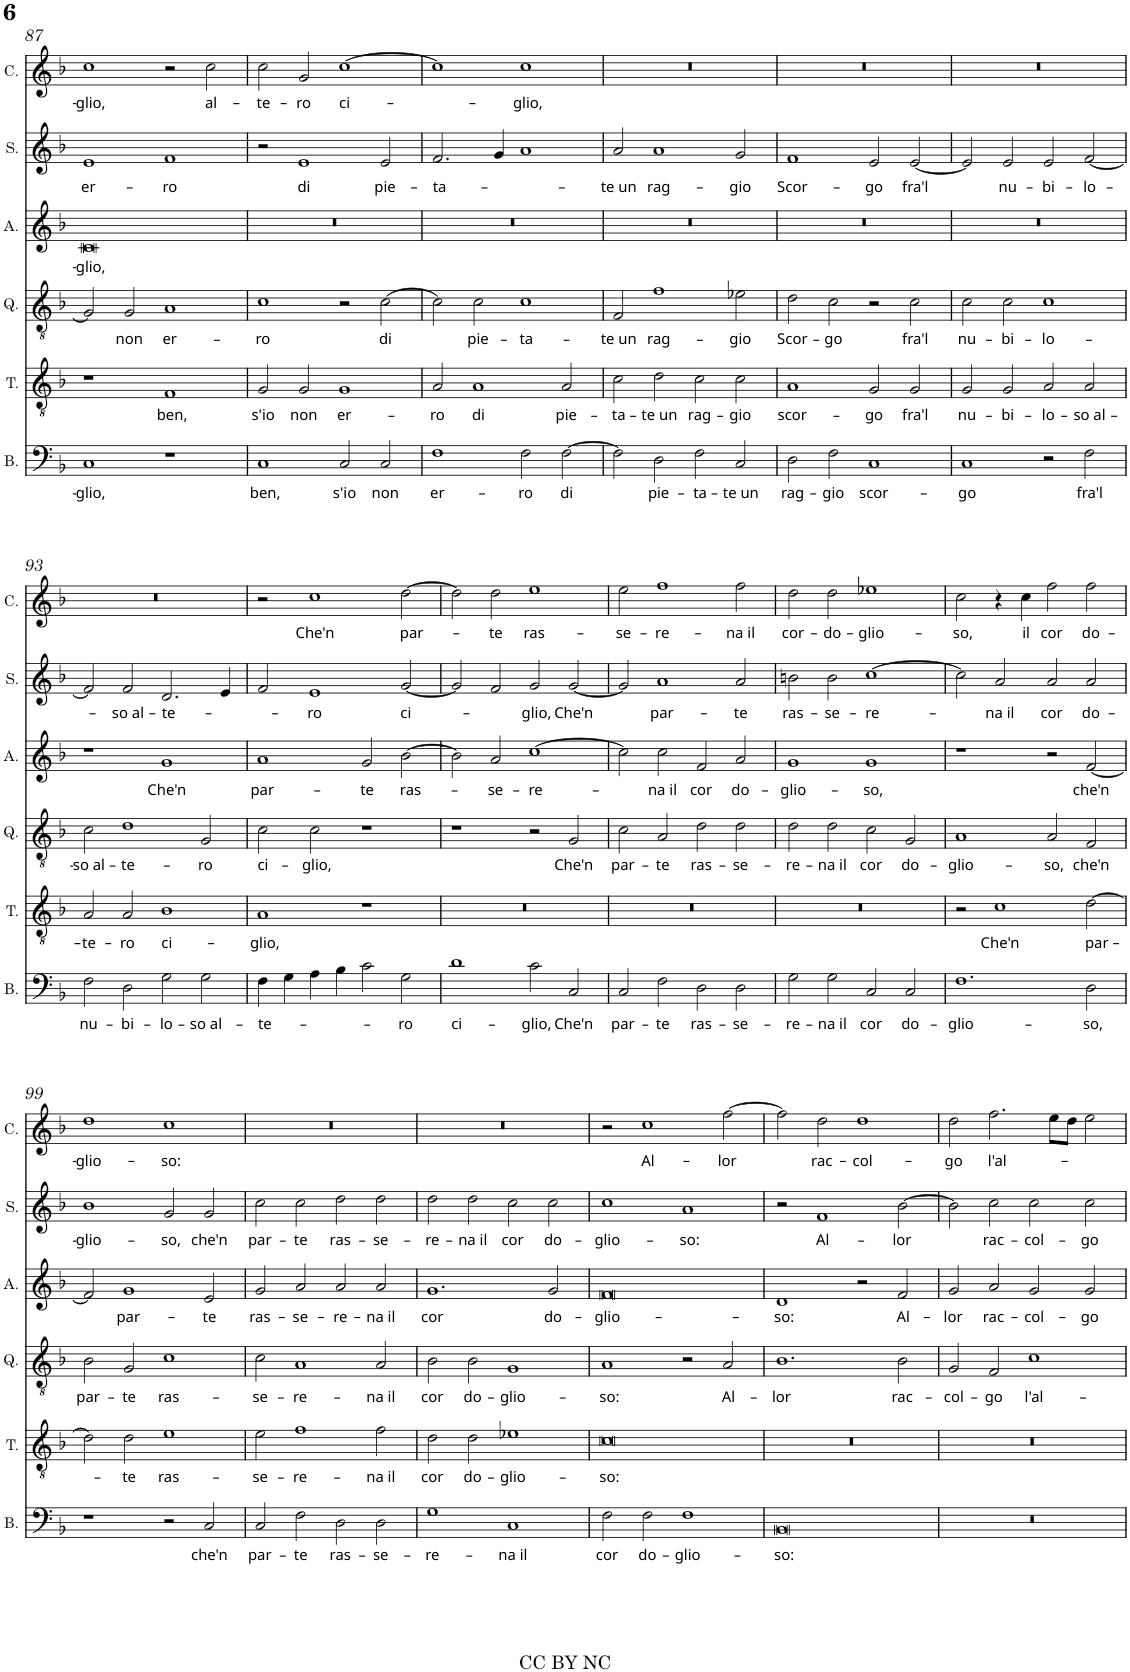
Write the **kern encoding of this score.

**kern	**text	**kern	**text	**kern	**text	**kern	**text	**kern	**text	**kern	**text
*part6	*part6	*part5	*part5	*part4	*part4	*part3	*part3	*part2	*part2	*part1	*part1
*staff6	*staff6	*staff5	*staff5	*staff4	*staff4	*staff3	*staff3	*staff2	*staff2	*staff1	*staff1
*I"Bassus	*	*I"Tenor	*	*I"Quintus	*	*I"Altus	*	*I"Sesta	*	*I"Cantus	*
*I'B.	*	*I'T.	*	*I'Q.	*	*I'A.	*	*I'S.	*	*I'C.	*
!!LO:PB:g=z
*clefF4	*	*clefGv2	*	*clefGv2	*	*clefG2	*	*clefG2	*	*clefG2	*
*k[b-]	*	*k[b-]	*	*k[b-]	*	*k[b-]	*	*k[b-]	*	*k[b-]	*
*M4/2	*	*M4/2	*	*M4/2	*	*M4/2	*	*M4/2	*	*M4/2	*
=87	=87	=87	=87	=87	=87	=87	=87	=87	=87	=87	=87
!	!LO:LY:b	!	!	!	!	!	!LO:LY:b	!	!LO:LY:b	!	!LO:LY:b
1C	-glio,	1r	.	2G/]	.	0c	-glio,	1e	er-	1cc	-glio,
!	!	!	!	!	!LO:LY:b	!	!	!	!	!	!
.	.	.	.	2G/	non	.	.	.	.	.	.
!	!	!	!LO:LY:b	!	!LO:LY:b	!	!	!	!LO:LY:b	!	!
1r	.	1F	ben,	1A	er-	.	.	1f	-ro	2r	.
!	!	!	!	!	!	!	!	!	!	!	!LO:LY:b
.	.	.	.	.	.	.	.	.	.	2cc\	al-
=88	=88	=88	=88	=88	=88	=88	=88	=88	=88	=88	=88
!	!LO:LY:b	!	!LO:LY:b	!	!LO:LY:b	!	!	!	!	!	!LO:LY:b
1C	ben,	2G/	s'io	1c	-ro	0r	.	2r	.	2cc\	-te-
!	!	!	!LO:LY:b	!	!	!	!	!	!LO:LY:b	!	!LO:LY:b
.	.	2G/	non	.	.	.	.	1e	di	2g/	-ro
!	!LO:LY:b	!	!LO:LY:b	!	!	!	!	!	!	!	!LO:LY:b
2C/	s'io	1G	er-	2r	.	.	.	.	.	[>1cc	ci-
!	!LO:LY:b	!	!	!	!LO:LY:b	!	!	!	!LO:LY:b	!	!
2C/	non	.	.	[>2c\	di	.	.	2e/	pie-	.	.
=89	=89	=89	=89	=89	=89	=89	=89	=89	=89	=89	=89
!	!LO:LY:b	!	!LO:LY:b	!	!	!	!	!	!LO:LY:b	!	!
1F	er-	2A/	-ro	2c\]	.	0r	.	2.f/	-ta-	1cc]	.
!	!	!	!LO:LY:b	!	!LO:LY:b	!	!	!	!	!	!
.	.	1A	di	2c\	pie-	.	.	.	.	.	.
.	.	.	.	.	.	.	.	4g/	.	.	.
!	!LO:LY:b	!	!	!	!LO:LY:b	!	!	!	!	!	!LO:LY:b
2F\	-ro	.	.	1c	-ta-	.	.	1a	.	1cc	-glio,
!	!LO:LY:b	!	!LO:LY:b	!	!	!	!	!	!	!	!
[>2F\	di	2A/	pie-	.	.	.	.	.	.	.	.
=90	=90	=90	=90	=90	=90	=90	=90	=90	=90	=90	=90
!	!	!	!LO:LY:b	!	!LO:LY:b	!	!	!	!LO:LY:b	!	!
2F\]	.	2c\	-ta-	2F/	-te un	0r	.	2a/	-te un	0r	.
!	!LO:LY:b	!	!LO:LY:b	!	!LO:LY:b	!	!	!	!LO:LY:b	!	!
2D\	pie-	2d\	-te un	1f	rag-	.	.	1a	rag-	.	.
!	!LO:LY:b	!	!LO:LY:b	!	!	!	!	!	!	!	!
2F\	-ta-	2c\	rag-	.	.	.	.	.	.	.	.
!	!LO:LY:b	!	!LO:LY:b	!	!LO:LY:b	!	!	!	!LO:LY:b	!	!
2C/	-te un	2c\	-gio	2e-X\	-gio	.	.	2g/	-gio	.	.
=91	=91	=91	=91	=91	=91	=91	=91	=91	=91	=91	=91
!	!LO:LY:b	!	!LO:LY:b	!	!LO:LY:b	!	!	!	!LO:LY:b	!	!
2D\	rag-	1A	scor-	2d\	Scor-	0r	.	1f	Scor-	0r	.
!	!LO:LY:b	!	!	!	!LO:LY:b	!	!	!	!	!	!
2F\	-gio	.	.	2c\	-go	.	.	.	.	.	.
!	!LO:LY:b	!	!LO:LY:b	!	!	!	!	!	!LO:LY:b	!	!
1C	scor-	2G/	-go	2r	.	.	.	2e/	-go	.	.
!	!	!	!LO:LY:b	!	!LO:LY:b	!	!	!	!LO:LY:b	!	!
.	.	2G/	fra'l	2c\	fra'l	.	.	[<2e/	fra'l	.	.
=92	=92	=92	=92	=92	=92	=92	=92	=92	=92	=92	=92
!	!LO:LY:b	!	!LO:LY:b	!	!LO:LY:b	!	!	!	!	!	!
1C	-go	2G/	nu-	2c\	nu-	0r	.	2e/]	.	0r	.
!	!	!	!LO:LY:b	!	!LO:LY:b	!	!	!	!LO:LY:b	!	!
.	.	2G/	-bi-	2c\	-bi-	.	.	2e/	nu-	.	.
!	!	!	!LO:LY:b	!	!LO:LY:b	!	!	!	!LO:LY:b	!	!
2r	.	2A/	-lo-	1c	-lo-	.	.	2e/	-bi-	.	.
!	!LO:LY:b	!	!LO:LY:b	!	!	!	!	!	!LO:LY:b	!	!
2F\	fra'l	2A/	-so al-	.	.	.	.	[<2f/	-lo-	.	.
!!LO:LB:g=z
=93	=93	=93	=93	=93	=93	=93	=93	=93	=93	=93	=93
!	!LO:LY:b	!	!LO:LY:b	!	!LO:LY:b	!	!	!	!	!	!
2F\	nu-	2A/	-te-	2c\	-so al-	1r	.	2f/]	.	0r	.
!	!LO:LY:b	!	!LO:LY:b	!	!LO:LY:b	!	!	!	!LO:LY:b	!	!
2D\	-bi-	2A/	-ro	1d	-te-	.	.	2f/	-so al-	.	.
!	!LO:LY:b	!	!LO:LY:b	!	!	!	!LO:LY:b	!	!LO:LY:b	!	!
2G\	-lo-	1B-	ci-	.	.	1g	Che'n	2.d/	-te-	.	.
!	!LO:LY:b	!	!	!	!LO:LY:b	!	!	!	!	!	!
2G\	-so al-	.	.	2G/	-ro	.	.	.	.	.	.
.	.	.	.	.	.	.	.	4e/	.	.	.
=94	=94	=94	=94	=94	=94	=94	=94	=94	=94	=94	=94
!	!LO:LY:b	!	!LO:LY:b	!	!LO:LY:b	!	!LO:LY:b	!	!	!	!
4F\	-te-	1A	-glio,	2c\	ci-	1a	par-	2f/	.	2r	.
4G\	.	.	.	.	.	.	.	.	.	.	.
!	!	!	!	!	!LO:LY:b	!	!	!	!LO:LY:b	!	!LO:LY:b
4A\	.	.	.	2c\	-glio,	.	.	1e	-ro	1cc	Che'n
4B-\	.	.	.	.	.	.	.	.	.	.	.
!	!	!	!	!	!	!	!LO:LY:b	!	!	!	!
2c\	.	1r	.	1r	.	2g/	-te	.	.	.	.
!	!LO:LY:b	!	!	!	!	!	!LO:LY:b	!	!LO:LY:b	!	!LO:LY:b
2G\	-ro	.	.	.	.	[>2b-\	ras-	[<2g/	ci-	[>2dd\	par-
=95	=95	=95	=95	=95	=95	=95	=95	=95	=95	=95	=95
!	!LO:LY:b	!	!	!	!	!	!	!	!	!	!
1d	ci-	0r	.	1r	.	2b-\]	.	2g/]	.	2dd\]	.
!	!	!	!	!	!	!	!LO:LY:b	!	!	!	!LO:LY:b
.	.	.	.	.	.	2a/	-se-	2f/	.	2dd\	-te
!	!LO:LY:b	!	!	!	!	!	!LO:LY:b	!	!LO:LY:b	!	!LO:LY:b
2c\	-glio,	.	.	2r	.	[>1cc	-re-	2g/	-glio,	1ee	ras-
!	!LO:LY:b	!	!	!	!LO:LY:b	!	!	!	!LO:LY:b	!	!
2C/	Che'n	.	.	2G/	Che'n	.	.	[<2g/	Che'n	.	.
=96	=96	=96	=96	=96	=96	=96	=96	=96	=96	=96	=96
!	!LO:LY:b	!	!	!	!LO:LY:b	!	!	!	!	!	!LO:LY:b
2C/	par-	0r	.	2c\	par-	2cc\]	.	2g/]	.	2ee\	-se-
!	!LO:LY:b	!	!	!	!LO:LY:b	!	!LO:LY:b	!	!LO:LY:b	!	!LO:LY:b
2F\	-te	.	.	2A/	-te	2cc\	-na il	1a	par-	1ff	-re-
!	!LO:LY:b	!	!	!	!LO:LY:b	!	!LO:LY:b	!	!	!	!
2D\	ras-	.	.	2d\	ras-	2f/	cor	.	.	.	.
!	!LO:LY:b	!	!	!	!LO:LY:b	!	!LO:LY:b	!	!LO:LY:b	!	!LO:LY:b
2D\	-se-	.	.	2d\	-se-	2a/	do-	2a/	-te	2ff\	-na il
=97	=97	=97	=97	=97	=97	=97	=97	=97	=97	=97	=97
!	!LO:LY:b	!	!	!	!LO:LY:b	!	!LO:LY:b	!	!LO:LY:b	!	!LO:LY:b
2G\	-re-	0r	.	2d\	-re-	1g	-glio-	2bn\	ras-	2dd\	cor-
!	!LO:LY:b	!	!	!	!LO:LY:b	!	!	!	!LO:LY:b	!	!LO:LY:b
2G\	-na il	.	.	2d\	-na il	.	.	2b\	-se-	2dd\	-do-
!	!LO:LY:b	!	!	!	!LO:LY:b	!	!LO:LY:b	!	!LO:LY:b	!	!LO:LY:b
2C/	cor	.	.	2c\	cor	1g	-so,	[>1cc	-re-	1ee-X	-glio-
!	!LO:LY:b	!	!	!	!LO:LY:b	!	!	!	!	!	!
2C/	do-	.	.	2G/	do-	.	.	.	.	.	.
=98	=98	=98	=98	=98	=98	=98	=98	=98	=98	=98	=98
!	!LO:LY:b	!	!	!	!LO:LY:b	!	!	!	!	!	!LO:LY:b
1.F	-glio-	2r	.	1A	-glio-	1r	.	2cc\]	.	2cc\	-so,
!	!	!	!LO:LY:b	!	!	!	!	!	!LO:LY:b	!	!
.	.	1c	Che'n	.	.	.	.	2a/	-na il	4r	.
!	!	!	!	!	!	!	!	!	!	!	!LO:LY:b
.	.	.	.	.	.	.	.	.	.	4cc\	il
!	!	!	!	!	!LO:LY:b	!	!	!	!LO:LY:b	!	!LO:LY:b
.	.	.	.	2A/	-so,	2r	.	2a/	cor	2ff\	cor
!	!LO:LY:b	!	!LO:LY:b	!	!LO:LY:b	!	!LO:LY:b	!	!LO:LY:b	!	!LO:LY:b
2D\	-so,	[>2d\	par-	2F/	che'n	[<2f/	che'n	2a/	do-	2ff\	do-
!!LO:LB:g=z
=99	=99	=99	=99	=99	=99	=99	=99	=99	=99	=99	=99
!	!	!	!	!	!LO:LY:b	!	!	!	!LO:LY:b	!	!LO:LY:b
1r	.	2d\]	.	2B-\	par-	2f/]	.	1b-	-glio-	1dd	-glio-
!	!	!	!LO:LY:b	!	!LO:LY:b	!	!LO:LY:b	!	!	!	!
.	.	2d\	-te	2G/	-te	1g	par-	.	.	.	.
!	!	!	!LO:LY:b	!	!LO:LY:b	!	!	!	!LO:LY:b	!	!LO:LY:b
2r	.	1e	ras-	1c	ras-	.	.	2g/	-so,	1cc	-so:
!	!LO:LY:b	!	!	!	!	!	!LO:LY:b	!	!LO:LY:b	!	!
2C/	che'n	.	.	.	.	2e/	-te	2g/	che'n	.	.
=100	=100	=100	=100	=100	=100	=100	=100	=100	=100	=100	=100
!	!LO:LY:b	!	!LO:LY:b	!	!LO:LY:b	!	!LO:LY:b	!	!LO:LY:b	!	!
2C/	par-	2e\	-se-	2c\	-se-	2g/	ras-	2cc\	par-	0r	.
!	!LO:LY:b	!	!LO:LY:b	!	!LO:LY:b	!	!LO:LY:b	!	!LO:LY:b	!	!
2F\	-te	1f	-re-	1A	-re-	2a/	-se-	2cc\	-te	.	.
!	!LO:LY:b	!	!	!	!	!	!LO:LY:b	!	!LO:LY:b	!	!
2D\	ras-	.	.	.	.	2a/	-re-	2dd\	ras-	.	.
!	!LO:LY:b	!	!LO:LY:b	!	!LO:LY:b	!	!LO:LY:b	!	!LO:LY:b	!	!
2D\	-se-	2f\	-na il	2A/	-na il	2a/	-na il	2dd\	-se-	.	.
=101	=101	=101	=101	=101	=101	=101	=101	=101	=101	=101	=101
!	!LO:LY:b	!	!LO:LY:b	!	!LO:LY:b	!	!LO:LY:b	!	!LO:LY:b	!	!
1G	-re-	2d\	cor	2B-\	cor	1.g	cor	2dd\	-re-	0r	.
!	!	!	!LO:LY:b	!	!LO:LY:b	!	!	!	!LO:LY:b	!	!
.	.	2d\	do-	2B-\	do-	.	.	2dd\	-na il	.	.
!	!LO:LY:b	!	!LO:LY:b	!	!LO:LY:b	!	!	!	!LO:LY:b	!	!
1C	-na il	1e-X	-glio-	1G	-glio-	.	.	2cc\	cor	.	.
!	!	!	!	!	!	!	!LO:LY:b	!	!LO:LY:b	!	!
.	.	.	.	.	.	2g/	do-	2cc\	do-	.	.
=102	=102	=102	=102	=102	=102	=102	=102	=102	=102	=102	=102
!	!LO:LY:b	!	!LO:LY:b	!	!LO:LY:b	!	!LO:LY:b	!	!LO:LY:b	!	!
2F\	cor	0c	-so:	1A	-so:	0f	-glio-	1cc	-glio-	2r	.
!	!LO:LY:b	!	!	!	!	!	!	!	!	!	!LO:LY:b
2F\	do-	.	.	.	.	.	.	.	.	1cc	Al-
!	!LO:LY:b	!	!	!	!	!	!	!	!LO:LY:b	!	!
1F	-glio-	.	.	2r	.	.	.	1a	-so:	.	.
!	!	!	!	!	!LO:LY:b	!	!	!	!	!	!LO:LY:b
.	.	.	.	2A/	Al-	.	.	.	.	[>2ff\	-lor
=103	=103	=103	=103	=103	=103	=103	=103	=103	=103	=103	=103
!	!LO:LY:b	!	!	!	!LO:LY:b	!	!LO:LY:b	!	!	!	!
0BB-	-so:	0r	.	1.B-	-lor	1d	-so:	2r	.	2ff\]	.
!	!	!	!	!	!	!	!	!	!LO:LY:b	!	!LO:LY:b
.	.	.	.	.	.	.	.	1f	Al-	2dd\	rac-
!	!	!	!	!	!	!	!	!	!	!	!LO:LY:b
.	.	.	.	.	.	2r	.	.	.	1dd	-col-
!	!	!	!	!	!LO:LY:b	!	!LO:LY:b	!	!LO:LY:b	!	!
.	.	.	.	2B-\	rac-	2f/	Al-	[>2b-\	-lor	.	.
=104	=104	=104	=104	=104	=104	=104	=104	=104	=104	=104	=104
!	!	!	!	!	!LO:LY:b	!	!LO:LY:b	!	!	!	!LO:LY:b
0r	.	0r	.	2G/	-col-	2g/	-lor	2b-\]	.	2dd\	-go
!	!	!	!	!	!LO:LY:b	!	!LO:LY:b	!	!LO:LY:b	!	!LO:LY:b
.	.	.	.	2F/	-go	2a/	rac-	2cc\	rac-	2.ff\	l'al-
!	!	!	!	!	!LO:LY:b	!	!LO:LY:b	!	!LO:LY:b	!	!
.	.	.	.	1c	l'al-	2g/	-col-	2cc\	-col-	.	.
.	.	.	.	.	.	.	.	.	.	8ee\L	.
.	.	.	.	.	.	.	.	.	.	8dd\J	.
!	!	!	!	!	!	!	!LO:LY:b	!	!LO:LY:b	!	!
.	.	.	.	.	.	2g/	-go	2cc\	-go	2ee\	.
=	=	=	=	=	=	=	=	=	=	=	=
*-	*-	*-	*-	*-	*-	*-	*-	*-	*-	*-	*-
